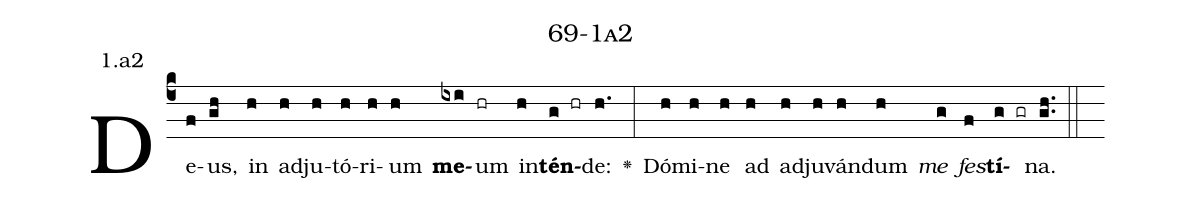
name: 69-1a2;
annotation: 1.a2;
%%
(c4)De(f)us,(gh) in(h) ad(h)ju(h)tó(h)ri(h)um(h) <b>me</b>(ixi)um(hr) in(h)<b>tén</b>(g hr)de:(h.) <v>\greheightstar</v>(:) Dó(h)mi(h)ne(h) ad(h) ad(h)ju(h)ván(h)dum(h) <i>me</i>(g) <i>fes</i>(f)<b>tí</b>(g gr)na.(gh..) (::)


%E(h) u(h) o(g) u(f) a(g) e.(gh..) (::)
